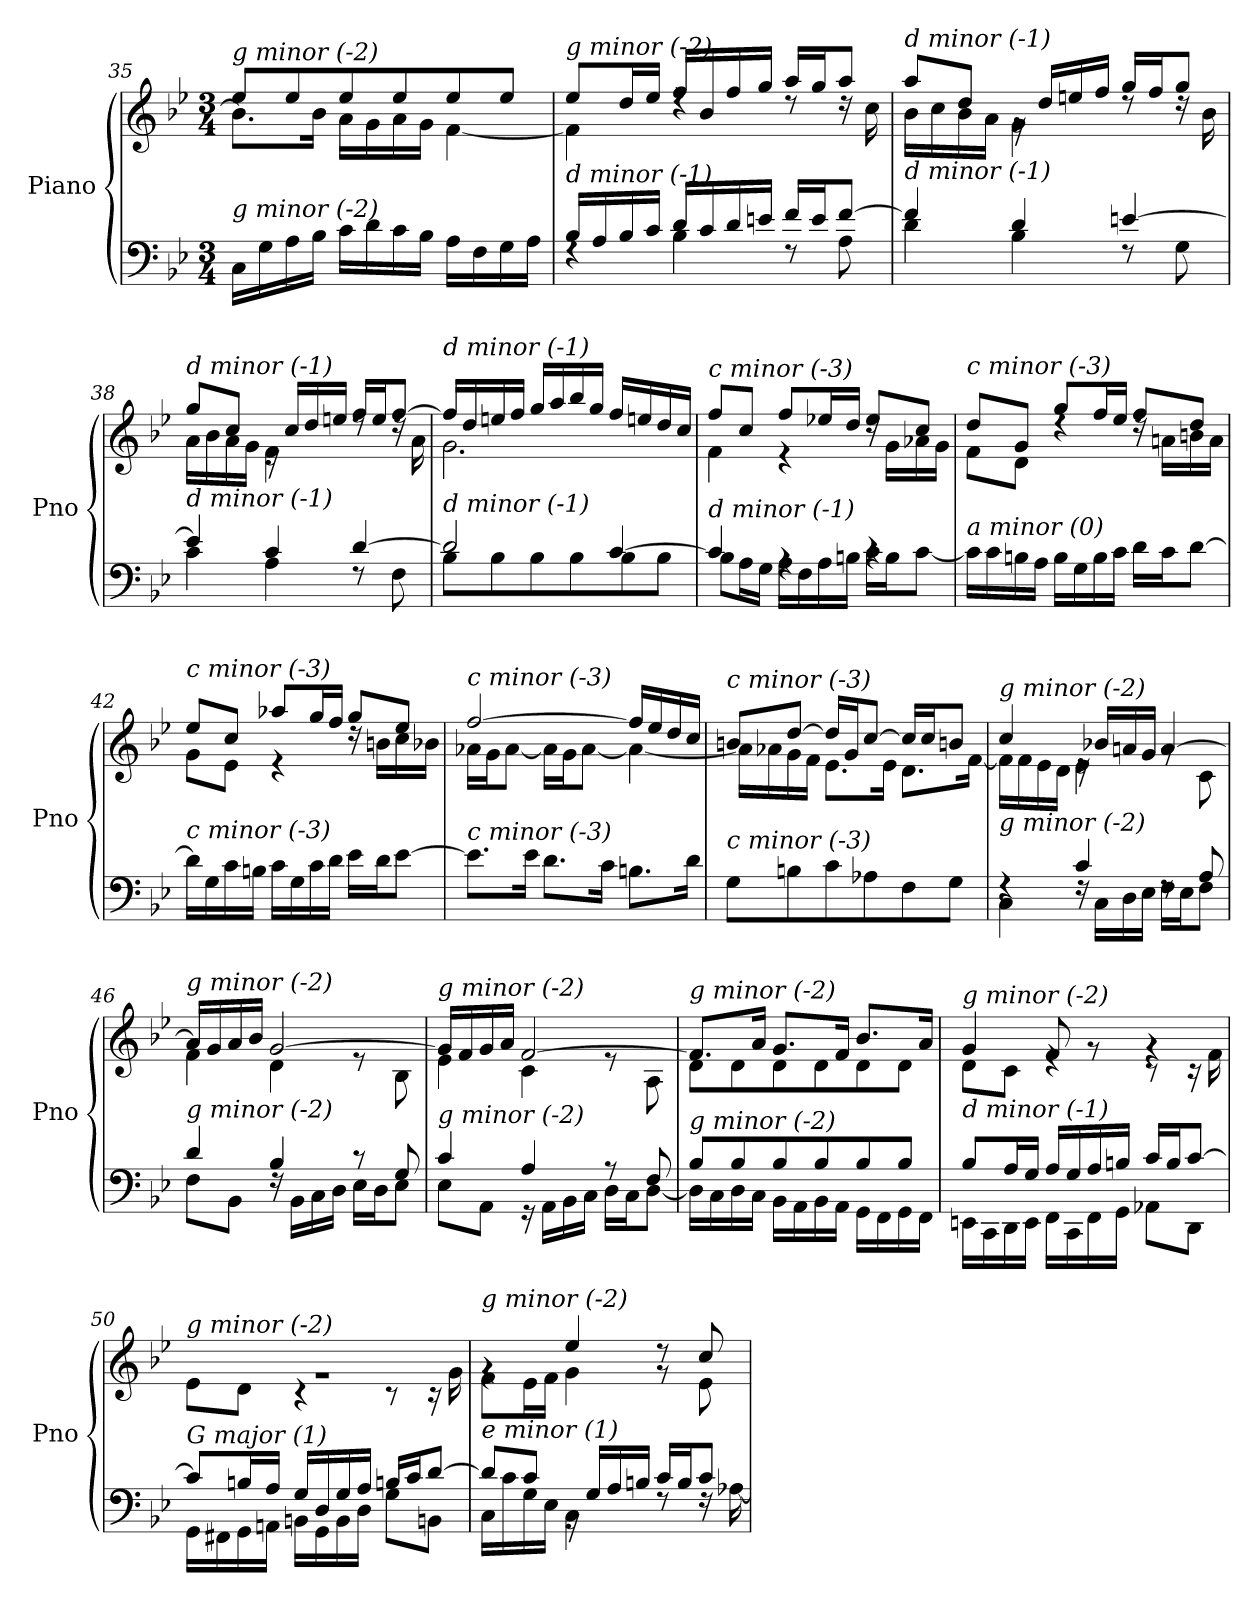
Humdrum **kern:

**kern	**kern
*part1	*part1
*staff2	*staff1
*I"Piano	*
*I'Pno	*
!!LO:LB:g=z
*clefF4	*clefG2
*k[b-e-]	*k[b-e-]
*M3/4	*M3/4
=35	=35
*	*^
!	!LO:TX:i:t=g minor (-2)	!
!LO:TX:i:t=g minor (-2)	!	!
16C\LL	8ee-/L	8.b-\L]
16G\	.	.
16A\	8ee-/	.
16B-\JJ	.	16b-\Jk
16c\LL	8ee-/	16a\LL
16d\	.	16g\
16c\	8ee-/	16a\
16B-\JJ	.	16g\JJ
16A\LL	8ee-/	[4f\
16F\	.	.
16G\	8ee-/J	.
16A\JJ	.	.
=36	=36	=36
*^	*	*
!	!	!LO:TX:i:t=g minor (-2)	!
!LO:TX:i:t=d minor (-1)	!	!	!
16B-/LL	4rF	8ee-/L	4f\]
16A/	.	.	.
16B-/	.	16dd/L	.
16c/JJ	.	16ee-/JJ	.
16d/LL	4B-\	16ff/LL	4rdd
16c/	.	16b-/	.
16d/	.	16ff/	.
16en/JJ	.	16gg/JJ	.
16f/LL	8rF	16aa/LL	8rdd
16e/J	.	16gg/J	.
[8f/J	8A\	8aa/J	16rdd
.	.	.	16cc\
=37	=37	=37	=37
!	!	!LO:TX:i:t=d minor (-1)	!
!LO:TX:i:t=d minor (-1)	!	!	!
4f/]	4d\	8aa/L	16b-\LL
.	.	.	16cc\
.	.	8dd/J	16b-\
.	.	.	16a\JJ
4d/	4B-\	16rg	4g\
.	.	16dd/LL	.
.	.	16een/	.
.	.	16ff/JJ	.
[4en/	8rF	16gg/LL	8rdd
.	.	16ff/J	.
.	8G\	8gg/J	16rdd
.	.	.	16b-\
=38	=38	=38	=38
!	!	!LO:TX:i:t=d minor (-1)	!
!LO:TX:i:t=d minor (-1)	!	!	!
4e/]	4c\	8gg/L	16a\LL
.	.	.	16b-\
.	.	8cc/J	16a\
.	.	.	16g\JJ
4c/	4A\	16re	4f\
.	.	16cc/LL	.
.	.	16dd/	.
.	.	16een/JJ	.
[4d/	8rF	16ff/LL	8rdd
.	.	16ee/J	.
.	8F\	[8ff/J	16rdd
.	.	.	16a\
!!LO:LB:g=z	!!
=39	=39	=39	=39
!	!	!LO:TX:i:t=d minor (-1)	!
!LO:TX:i:t=d minor (-1)	!	!	!
2d/]	8B-\L	16ff/LL]	2.g\
.	.	16dd/	.
.	8B-\	16een/	.
.	.	16ff/JJ	.
.	8B-\	16gg/LL	.
.	.	16aa/	.
.	8B-\	16bb-/	.
.	.	16gg/JJ	.
[4c/	8B-\	16ff/LL	.
.	.	16een/	.
.	8B-\J	16dd/	.
.	.	16cc/JJ	.
=40	=40	=40	=40
!	!	!LO:TX:i:t=c minor (-3)	!
!LO:TX:i:t=d minor (-1)	!	!	!
4c/]	8B-\L	8ff/L	4f\
.	16A\L	8cc/J	.
.	16G\JJ	.	.
4rA	16A\LL	8ff/L	4r
.	16F\	.	.
.	16A\	16ee-X/L	.
.	16Bn\JJ	16dd/JJ	.
4rc	16c\LL	8ee-/L	16rdd
.	16B\J	.	16g\LL
.	[8c\J	8cc/J	16a-X\
.	.	.	16g\JJ
*v	*v	*	*
=41	=41	=41
!	!LO:TX:i:t=c minor (-3)	!
!LO:TX:i:t=a minor (0)	!	!
16c\LL]	8dd/L	8f\L
16c\	.	.
16Bn\	8g/J	8d\J
16A\JJ	.	.
16B\LL	8gg/L	4rdd
16G\	.	.
16B\	16ff/L	.
16c\JJ	16ee-/JJ	.
16d\LL	8ff/L	16rdd
16c\J	.	16an\LL
[8d\J	8dd/J	16bn\
.	.	16a\JJ
!!LO:PB:g=z	!!
=42	=42	=42
!	!LO:TX:i:t=c minor (-3)	!
!LO:TX:i:t=c minor (-3)	!	!
16d\LL]	8ee-/L	8g\L
16G\	.	.
16c\	8cc/J	8e-\J
16Bn\JJ	.	.
16c\LL	8aa-X/L	4r
16G\	.	.
16c\	16gg/L	.
16d\JJ	16ff/JJ	.
16e-\LL	8gg/L	16rdd
16d\J	.	16bn\LL
[8e-\J	8ee-/J	16cc\
.	.	16b-X\JJ
=43	=43	=43
!	!LO:TX:i:t=c minor (-3)	!
!LO:TX:i:t=c minor (-3)	!	!
8.e-\L]	[2ff/	16a-X\LL
.	.	16g\J
.	.	[8a-\J
16e-\Jk	.	.
8.d\L	.	16a-\LL]
.	.	16g\J
.	.	[8a-\J
16c\Jk	.	.
8.Bn\L	16ff/LL]	4a-\_
.	16ee-/	.
.	16dd/	.
16d\Jk	16cc/JJ	.
=44	=44	=44
!	!LO:TX:i:t=c minor (-3)	!
!LO:TX:i:t=c minor (-3)	!	!
8G\L	8bn/L	16a-\LL]
.	.	16a-X\
8Bn\	[8dd/J	16g\
.	.	16f\JJ
8c\	16dd/LL]	8.e-\L
.	16g/J	.
8A-X\	[8cc/J	.
.	.	16e-\Jk
8F\	16cc/LL]	8.d\L
.	16cc/J	.
8G\J	8bn/J	.
.	.	[16f\Jk
!!LO:LB:g=z	!!
=45	=45	=45
*^	*	*
!	!	!LO:TX:i:t=g minor (-2)	!
!LO:TX:i:t=g minor (-2)	!	!	!
4rF	4C\	4cc/	16f\LL]
.	.	.	16f\
.	.	.	16e-\
.	.	.	16d\JJ
4c/	16rF	16re	4e-\
.	16C\LL	16b-X/LL	.
.	16D\	16an/	.
.	16E-\JJ	16g/JJ	.
8rF	16F\LL	[4a/	8rg
.	16E-\J	.	.
8A/	8F\J	.	8c\
=46	=46	=46	=46
!	!	!LO:TX:i:t=g minor (-2)	!
!LO:TX:i:t=g minor (-2)	!	!	!
4d/	8F\L	16a/LL]	4f\
.	.	16g/	.
.	8BB-\J	16a/	.
.	.	16b-/JJ	.
4B-/	16rF	[2g/	4d\
.	16BB-\LL	.	.
.	16C\	.	.
.	16D\JJ	.	.
8r	16E-\LL	.	8re
.	16D\J	.	.
8G/	8E-\J	.	8B-\
=47	=47	=47	=47
!	!	!LO:TX:i:t=g minor (-2)	!
!LO:TX:i:t=g minor (-2)	!	!	!
4c/	8E-\L	16g/LL]	4e-\
.	.	16f/	.
.	8AA\J	16g/	.
.	.	16a/JJ	.
4A/	16r	[2f/	4c\
.	16AA\LL	.	.
.	16BB-\	.	.
.	16C\JJ	.	.
8r	16D\LL	.	8re
.	16C\J	.	.
8F/	[8D\J	.	8A\
!!LO:LB:g=z	!!
=48	=48	=48	=48
!	!	!LO:TX:i:t=g minor (-2)	!
!LO:TX:i:t=g minor (-2)	!	!	!
8B-/L	16D\LL]	8.f/L]	8d\L
.	16C\	.	.
8B-/	16D\	.	8d\
.	16C\JJ	16a/Jk	.
8B-/	16BB-\LL	8.g/L	8d\
.	16AA\	.	.
8B-/	16BB-\	.	8d\
.	16AA\JJ	16f/Jk	.
8B-/	16GG\LL	8.b-/L	8d\
.	16FF\	.	.
8B-/J	16GG\	.	8d\J
.	16FF\JJ	16a/Jk	.
=49	=49	=49	=49
!	!	!LO:TX:i:t=g minor (-2)	!
!LO:TX:i:t=d minor (-1)	!	!	!
8B-/L	16EEn\LL	4g/	8d\L
.	16CC\	.	.
16A/L	16DD\	.	8c\J
16G/JJ	16EE\JJ	.	.
16A/LL	16FF\LL	8f/	4re
16G/	16CC\	.	.
16A/	16FF\	8rg	.
16Bn/JJ	16GG\JJ	.	.
16c/LL	8AA-X\L	4rg	8r
16B/J	.	.	.
[8c/J	8DD\J	.	16r
.	.	.	16f\
=50	=50	=50	=50
!	!	!LO:TX:i:t=g minor (-2)	!
!LO:TX:i:t=G major (1)	!	!	!
8c/L]	16GG\LL	2.rg	8e-\L
.	16FF#X\	.	.
16Bn/L	16GG\	.	8d\J
16A/JJ	16AAn\JJ	.	.
16G/LL	16BBn\LL	.	4r
16D/	16GG\	.	.
16G/	16BB\	.	.
16A/JJ	16D\JJ	.	.
16Bn/LL	8G\L	.	8r
16c/J	.	.	.
[8d/J	8BBn\J	.	16r
.	.	.	16g\
!!LO:LB:g=z	!!
=51	=51	=51	=51
!	!	!LO:TX:i:t=g minor (-2)	!
!LO:TX:i:t=e minor (1)	!	!	!
8d/L]	16C\LL	4rg	8f\L
.	16c\	.	.
8c/J	16G\	.	16e-\L
.	16E-\JJ	.	16f\JJ
16rBB	4C\	4ee-/	4g\
16G/LL	.	.	.
16A/	.	.	.
16Bn/JJ	.	.	.
16c/LL	8rF	8rg	8rdd
16B/J	.	.	.
8c/J	16rF	8cc/	8e-\
.	[16A-X\	.	.
*v	*v	*	*
*	*v	*v
=	=
*-	*-
